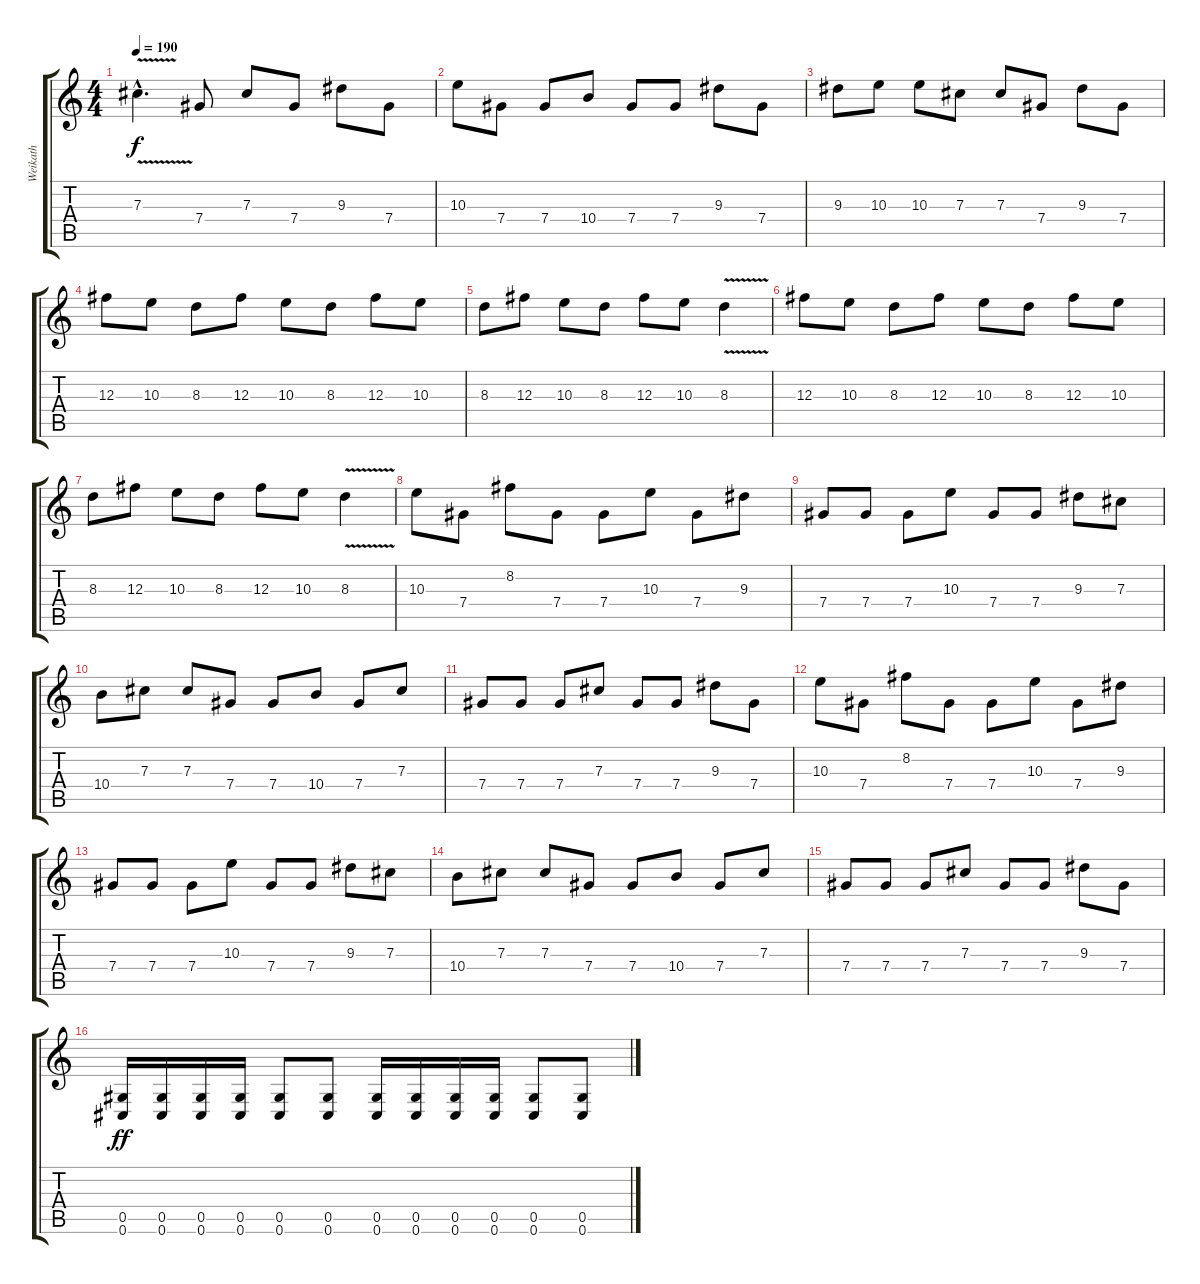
\track ("Weikath" "Weikath") {instrument overdrivenguitar}
\staff {score tabs}
\tuning (Eb4 Bb3 Gb3 Db3 Ab2 Db2) {hide}
\ts (4 4)
\tempo 190
\clef g2
\ks c
7.3{v hac}.4{d dy f} 7.4.8 7.3.8 7.4.8 9.3.8 7.4.8 |
10.3.8 7.4.8 7.4.8 10.4.8 7.4.8 7.4.8 9.3.8 7.4.8 |
9.3.8 10.3.8 10.3.8 7.3.8 7.3.8 7.4.8 9.3.8 7.4.8 |
12.3.8 10.3.8 8.3.8 12.3.8 10.3.8 8.3.8 12.3.8 10.3.8 |
8.3.8 12.3.8 10.3.8 8.3.8 12.3.8 10.3.8 8.3{v}.4 |
12.3.8 10.3.8 8.3.8 12.3.8 10.3.8 8.3.8 12.3.8 10.3.8 |
8.3.8 12.3.8 10.3.8 8.3.8 12.3.8 10.3.8 8.3{v}.4 |
10.3.8 7.4.8 8.2.8 7.4.8 7.4.8 10.3.8 7.4.8 9.3.8 |
7.4.8 7.4.8 7.4.8 10.3.8 7.4.8 7.4.8 9.3.8 7.3.8 |
10.4.8 7.3.8 7.3.8 7.4.8 7.4.8 10.4.8 7.4.8 7.3.8 |
7.4.8 7.4.8 7.4.8 7.3.8 7.4.8 7.4.8 9.3.8 7.4.8 |
10.3.8 7.4.8 8.2.8 7.4.8 7.4.8 10.3.8 7.4.8 9.3.8 |
7.4.8 7.4.8 7.4.8 10.3.8 7.4.8 7.4.8 9.3.8 7.3.8 |
10.4.8 7.3.8 7.3.8 7.4.8 7.4.8 10.4.8 7.4.8 7.3.8 |
7.4.8 7.4.8 7.4.8 7.3.8 7.4.8 7.4.8 9.3.8 7.4.8 |
(0.5 0.6).16{dy ff} (0.5 0.6).16 (0.5 0.6).16 (0.5 0.6).16 (0.5 0.6).8 (0.5 0.6).8 (0.5 0.6).16 (0.5 0.6).16 (0.5 0.6).16 (0.5 0.6).16 (0.5 0.6).8 (0.5 0.6).8
